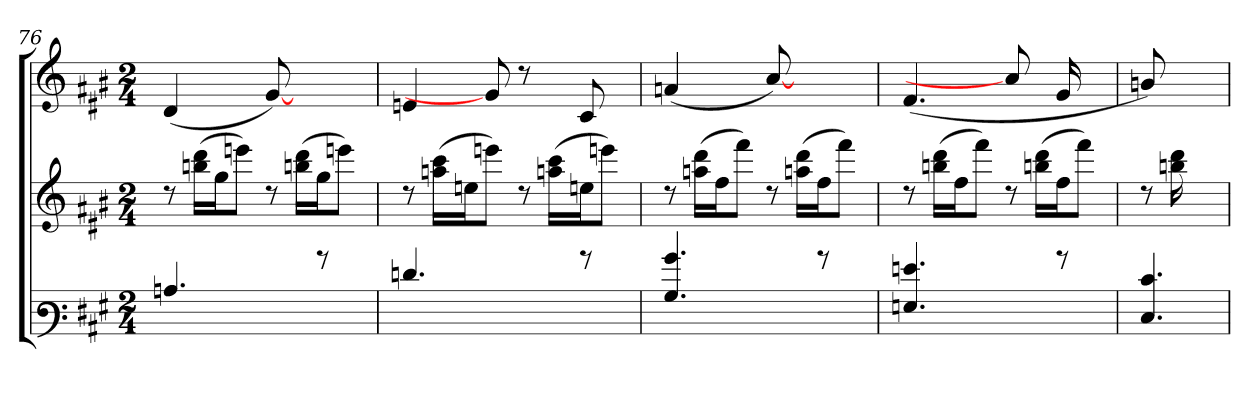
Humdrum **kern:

**kern	**kern	**kern
*part2	*part2	*part1
*staff3	*staff2	*staff1
*I'Pno	*	*I'V
*clefF3	*clefG3	*clefG3
*k[f#c#g#]	*k[f#c#g#]	*k[f#c#g#]
*M2/4	*M2/4	*M2/4
=76	=76	=76
4.cn/	8rb	(<4B/
.	(>16ggn\ 16bb\LL	.
.	16ee\J	.
.	8cccn\J)	8ryy
8.ryy	8rb	[8e/)
.	(>16ggn\ 16bb\LL	4ryy
8rb	16ee\J	.
.	8cccn\J)	.
16ryy	.	.
!!LO:LB:g=z
=77	=77	=77
4.fn/	8rb	4cn/
.	(>16ffn\ 16aa\LL	.
.	16ccn\J	.
.	8cccn\J)	8e/]
8.ryy	8rb	8rb
.	(>16ffn\ 16aa\LL	16ryy
8rb	16ccn\J	8A/
.	8cccn\J)	.
16ryy	.	16ryy
=78	=78	=78
4.B/ 4.b/	8rb	(<4fn/
.	(>16ffn\ 16bb\LL	.
.	16dd\J	.
.	8ddd\J)	8ryy
8.ryy	8rb	[8a/)
.	(>16ffn\ 16bb\LL	4ryy
8rb	16dd\J	.
.	8ddd\J)	.
16ryy	.	.
=79	=79	=79
4.Gn/ 4.gn/	8rb	(<4.d/
.	(>16ggn\ 16bb\LL	.
.	16dd\J	.
.	8ddd\J)	.
8.ryy	8rb	8a/]
.	(>16ggn\ 16bb\LL	16ryy
8rb	16dd\J	16e/LL
.	8ddd\J)	8ryy
16ryy	.	.
=80	=80	=80
4.E/ 4.e/	8rb	8gn/L)
.	16ggn\ 16bb\LL	4ryy
.	8.ryy	.
=	=	=
*-	*-	*-
